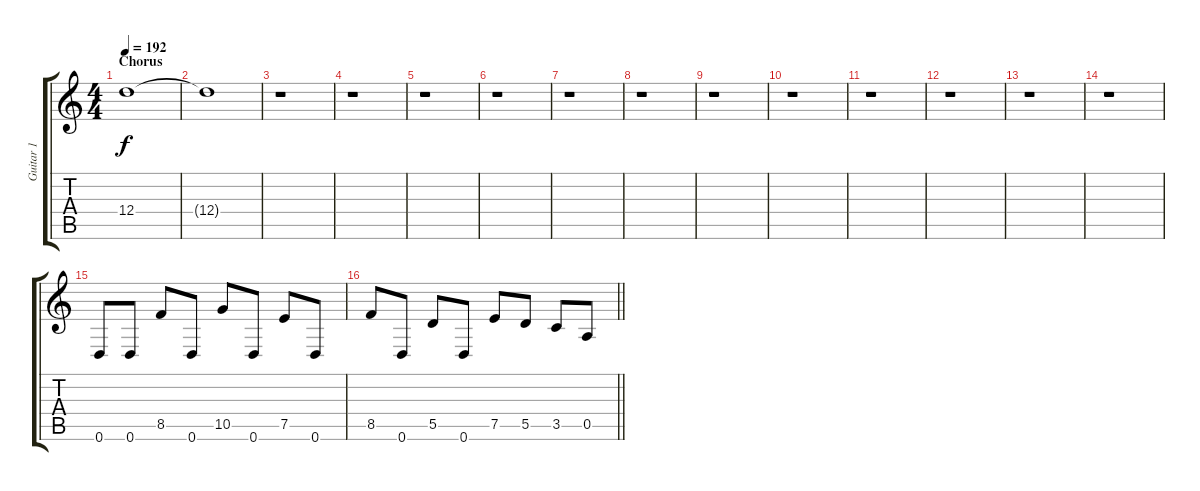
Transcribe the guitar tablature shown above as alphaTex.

\track ("Guitar 1" "Guitar 1") {instrument distortionguitar}
\staff {score tabs}
\tuning (E4 B3 G3 D3 A2 D2) {hide}
\ts (4 4)
\section ("" "Chorus")
\tempo 192
\clef g2
\ks c
12.4{t}.1{dy f volume 0} |
12.4{t}.1 |
r.1 |
r.1 |
r.1 |
r.1 |
r.1 |
r.1 |
r.1 |
r.1 |
r.1 |
r.1 |
r.1 |
r.1 |
0.6.8{volume 13 balance 16} 0.6.8 8.5.8 0.6.8 10.5.8 0.6.8 7.5.8 0.6.8 |
\barLineRight lightlight
8.5.8 0.6.8 5.5.8 0.6.8 7.5.8 5.5.8 3.5.8 0.5.8
